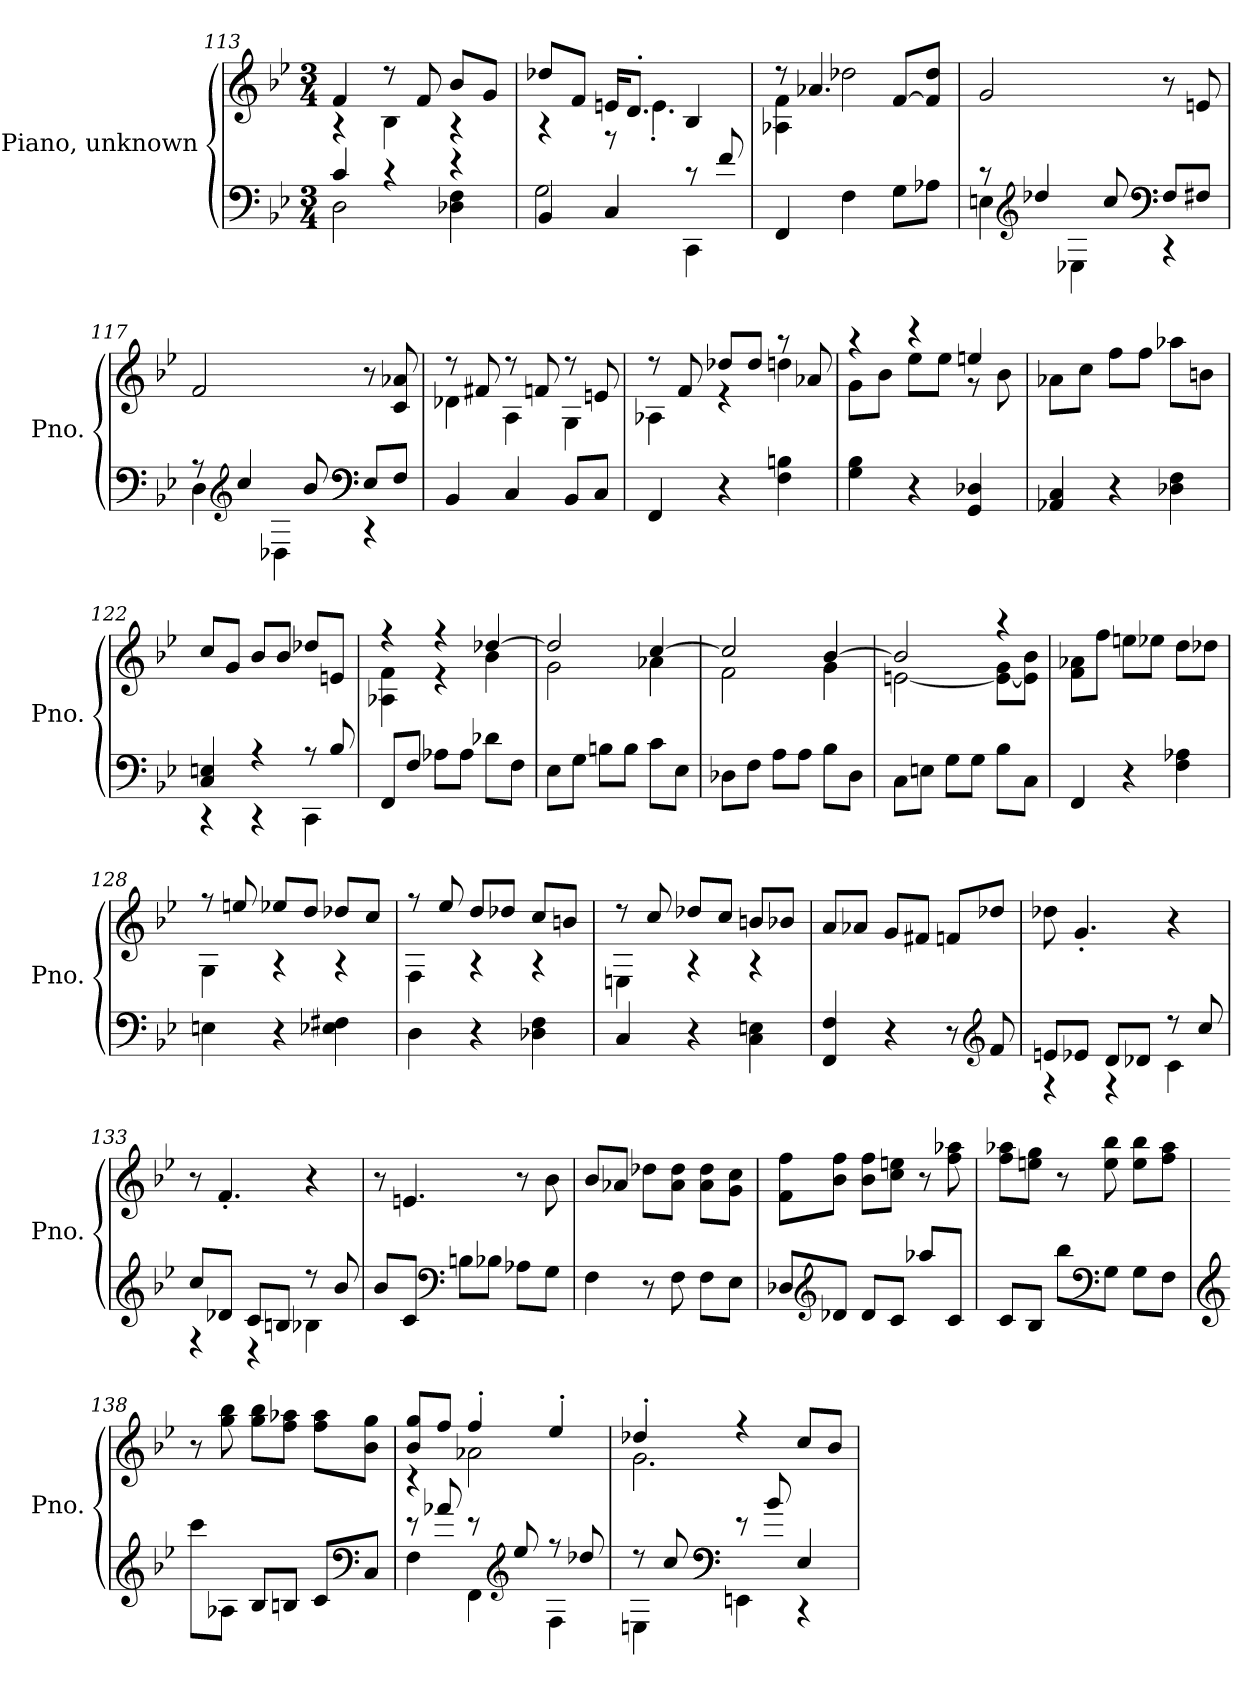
**kern	**kern
*part1	*part1
*staff2	*staff1
*I"Piano, unknown	*
*I'Pno.	*
*clefF4	*clefG2
*k[b-e-]	*k[b-e-]
*M3/4	*M3/4
=113	=113
*^	*^
4c/	2D\	4f/	4r
4r	.	8r	4B-\
.	.	8f/	.
4r	4D-X\ 4F\	8b-/L	4r
.	.	8g/J	.
=114	=114	=114	=114
4BB-/	2G\	8dd-X/L	4r
.	.	8f/J	.
4C/	.	16en/KL	8r
.	.	8.d'/J	.
.	.	.	4.e'\
8r	4CC\	4B-/	.
8f/	.	.	.
*v	*v	*	*
=115	=115	=115
4FF/	8r	4A-X\ 4f\
.	4.a-X/	.
4F\	.	2dd-X\
8G\L	[8f/L	.
8A-X\J	8f/] 8dd-/J	.
*	*v	*v
!!LO:PB:g=z
=116	=116
*^	*
8r	4En\	2g/
*clefG2	*	*
4dd-X/	.	.
.	4E-X\	.
8cc/	.	.
*clefF4	*	*
8F/L	4r	8r
8F#X/J	.	8en/
=117	=117	=117
8r	4D\	2f/
*clefG2	*	*
4cc/	.	.
.	4D-X\	.
8b-/	.	.
*clefF4	*	*
8E-/L	4r	8r
8F/J	.	8c/ 8a-X/
*v	*v	*
=118	=118
*	*^
4BB-/	8r	4d-X\
.	8f#X/	.
4C/	8r	4A\
.	8fn/	.
8BB-/L	8r	4G\
8C/J	8en/	.
!!LO:LB:g=z	!!
=119	=119	=119
4FF/	8r	4A-X\
.	8f/	.
4r	8dd-X/L	4r
.	8dd-/J	.
4F\ 4Bn\	8r	4ddn\
.	8a-X/	.
=120	=120	=120
4G\ 4B-\	4r	8g\L
.	.	8b-\J
4r	4r	8ee-\L
.	.	8ee-\J
4GG/ 4D-X/	4een/	8r
.	.	8b-\
*	*v	*v
=121	=121
4AA-X/ 4C/	8a-X\L
.	8cc\J
4r	8ff\L
.	8ff\J
4D-X\ 4F\	8aa-X\L
.	8bn\J
=122	=122
*^	*
4C/ 4En/	4r	8cc/L
.	.	8g/J
4r	4r	8b-/L
.	.	8b-/J
8r	4CC\	8dd-X/L
8B-/	.	8en/J
*v	*v	*
=123	=123
*	*^
8FF/L	4r	4A-X\ 4f\
8F/J	.	.
8A-X\L	4r	4r
8A-\J	.	.
8d-X\L	[4dd-X/	4b-\
8F\J	.	.
!!LO:LB:g=z	!!
=124	=124	=124
8E-\L	2dd-/]	2g\
8G\J	.	.
8Bn\L	.	.
8B\J	.	.
8c\L	[4cc/	4a-X\
8E-\J	.	.
=125	=125	=125
8D-X\L	2cc/]	2f\
8F\J	.	.
8A\L	.	.
8A\J	.	.
8B-\L	[4b-/	4g\
8D-\J	.	.
=126	=126	=126
8C\L	2b-/]	[2en\
8En\J	.	.
8G\L	.	.
8G\J	.	.
8B-\L	4r	8e\_ 8g\L
8C\J	.	8e\] 8b-\J
*	*v	*v
=127	=127
4FF/	8f\ 8a-X\L
.	8ff\J
4r	8een\L
.	8ee-X\J
4F\ 4A-X\	8dd\L
.	8dd-X\J
=128	=128
*	*^
4En\	8r	4G\
.	8een/	.
4r	8ee-X/L	4r
.	8dd/J	.
4E-X\ 4F#X\	8dd-X/L	4r
.	8cc/J	.
!!LO:LB:g=z	!!
=129	=129	=129
4D\	8r	4F\
.	8ee-/	.
4r	8dd/L	4r
.	8dd-X/J	.
4D-X\ 4F\	8cc/L	4r
.	8bn/J	.
=130	=130	=130
4C/	8r	4En\
.	8cc/	.
4r	8dd-X/L	4r
.	8cc/J	.
4C\ 4En\	8bn/L	4r
.	8b-X/J	.
*	*v	*v
=131	=131
4FF/ 4F/	8a/L
.	8a-X/J
4r	8g/L
.	8f#X/J
8r	8fn/L
*clefG2	*
8f/	8dd-X/J
=132	=132
*^	*
8en/L	4r	8dd-X\
8e-X/J	.	4.g'/
8d/L	4r	.
8d-X/J	.	.
8r	4c\	4r
8cc/	.	.
!!LO:LB:g=z
=133	=133	=133
8cc/L	4r	8r
8d-X/J	.	4.f'/
8c/L	4r	.
8Bn/J	.	.
8r	4B-X\	4r
8b-/	.	.
*v	*v	*
=134	=134
8b-/L	8r
8c/J	4.en/
*clefF4	*
8Bn\L	.
8B-X\J	.
8A-X\L	8r
8G\J	8b-\
=135	=135
4F\	8b-/L
.	8a-X/J
8r	8dd-X\L
8F\	8a-\ 8dd-\J
8F\L	8a-\ 8dd-\L
8E-\J	8g\ 8cc\J
=136	=136
8D-X/L	8f\ 8ff\L
*clefG2	*
8d-X/J	8b-\ 8ff\J
8d-/L	8b-\ 8ff\L
8c/J	8cc\ 8een\J
8aa-X/L	8r
8c/J	8ff\ 8aa-X\
!!LO:LB:g=z
=137	=137
8c/L	8ff\ 8aa-X\L
8B-/J	8een\ 8gg\J
8bb-\L	8r
*clefF4	*
8G\J	8ee\ 8bb-\
8G\L	8ee\ 8bb-\L
8F\J	8ff\ 8aa-\J
=138	=138
*clefG2	*
8ccc\L	8r
8A-X\J	8gg\ 8bb-\
8B-/L	8gg\ 8bb-\L
8Bn/J	8ff\ 8aa-X\J
8c/L	8ff\ 8aa-\L
*clefF4	*
8C/J	8b-\ 8gg\J
=139	=139
*^	*^
8r	4F\	8b-/ 8gg/L	4r
8a-X/	.	8ff/J	.
8r	4FF\	4ff'/	2a-X\
*clefG2	*	*	*
8ee-/	.	.	.
8r	4F\	4ee-'/	.
8dd-X/	.	.	.
!!LO:PB:g=z	!!
=140	=140	=140	=140
8r	4En\	4dd-X'/	2.g\
8cc/	.	.	.
*clefF4	*	*	*
8r	4EEn\	4r	.
8b-/	.	.	.
4E/	4r	8cc/L	.
.	.	8b-/J	.
*v	*v	*	*
*	*v	*v
=	=
*-	*-
